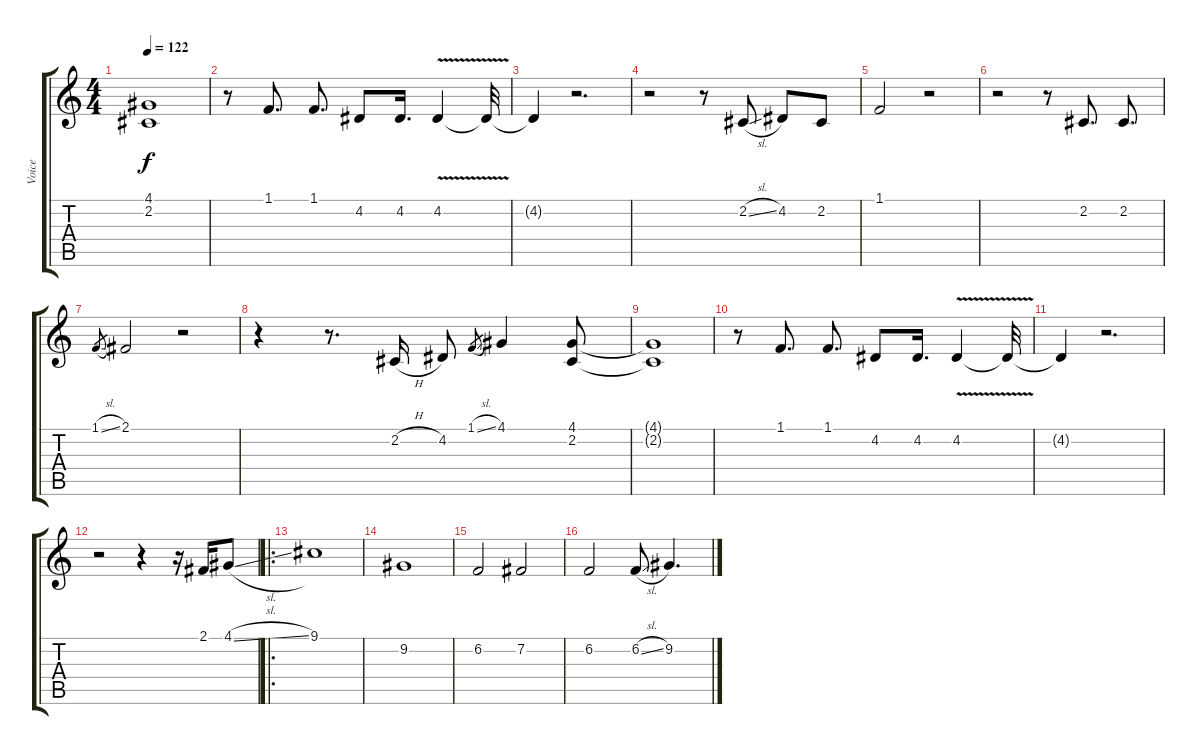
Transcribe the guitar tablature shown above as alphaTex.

\track ("Voice" "Voice") {instrument clarinet}
\staff {score tabs}
\tuning (E4 B3 G3 D3 A2 E2) {hide}
\ts (4 4)
\tempo 122
\clef g2
\ks c
(4.1{t} 2.2{t}).1{dy f} |
r.8 1.1.8{d} 1.1.8{d} 4.2.8 4.2.16{d} 4.2{v}.4 4.2{t}.32 |
4.2{t}.4 r.2{d} |
r.2 r.8 2.2{sl}.8 4.2.8 2.2.8 |
1.1.2 r.2 |
r.2 r.8 2.2.8{d} 2.2.8{d} |
1.1{sl}.8{gr} 2.1.2 r.2 |
r.4 r.8{d} 2.2{h}.16 4.2.8 1.1{sl}.8{gr} 4.1.4 (4.1 2.2).8 |
(4.1{t} 2.2{t}).1 |
r.8 1.1.8{d} 1.1.8{d} 4.2.8 4.2.16{d} 4.2{v}.4 4.2{t}.32 |
4.2{t}.4 r.2{d} |
r.2 r.4 r.16 2.1.16 4.1{sl}.8 |
\ro
9.1.1 |
9.2.1 |
6.2.2 7.2.2 |
6.2.2 6.2{sl}.8 9.2.4{d}
